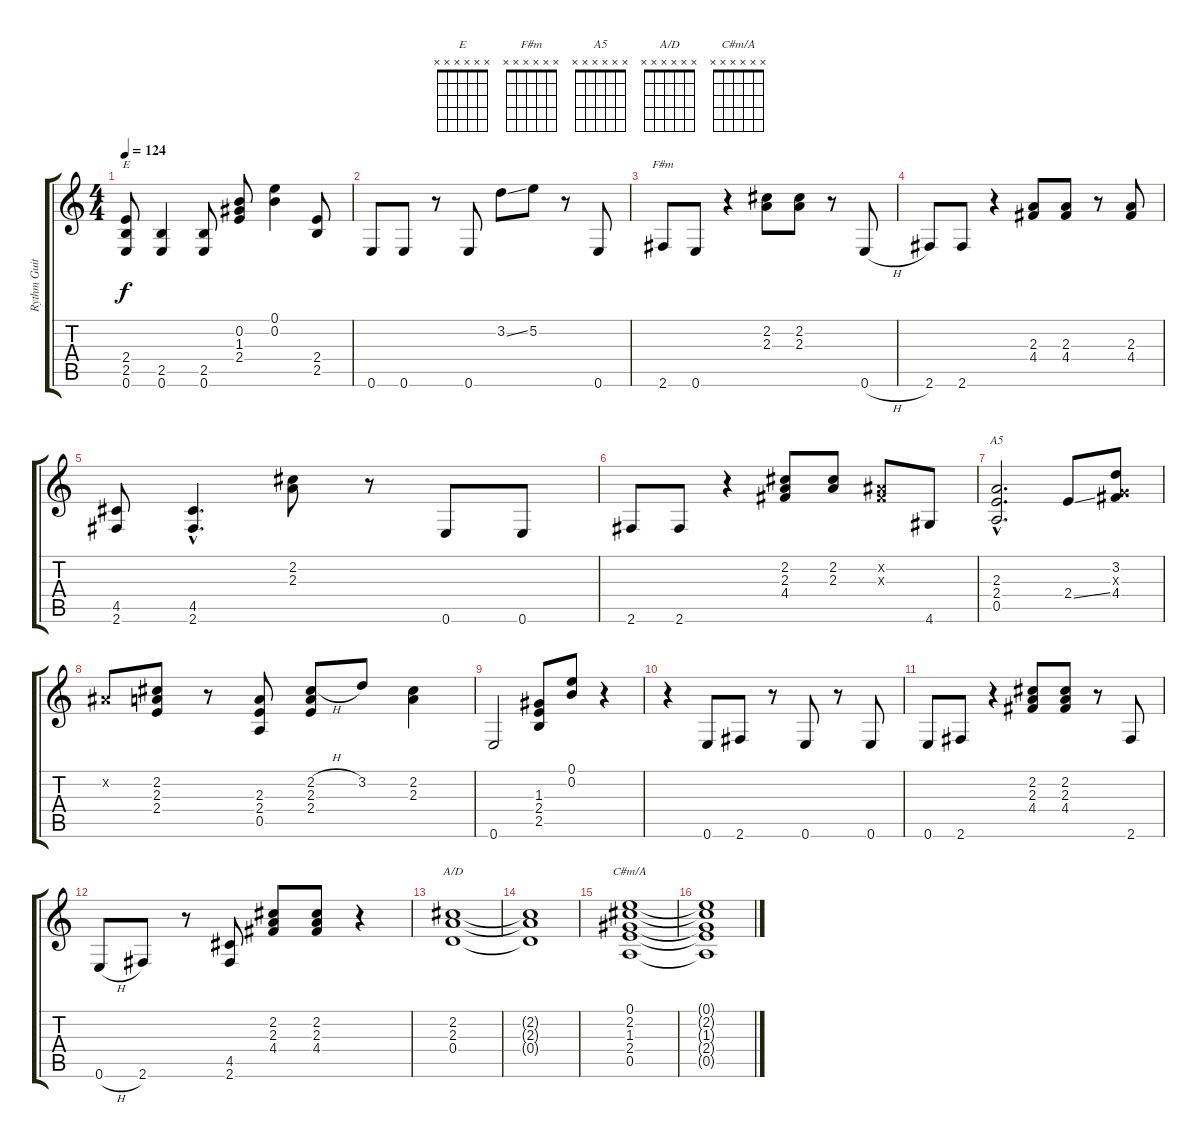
\track ("Rythm Guitar (Gilmour)" "Rythm Guit") {instrument electricguitarjazz}
\staff {score tabs}
\tuning (E4 B3 G3 D3 A2 E2) {hide}
\chord ("E" x x x x x x)
\chord ("F#m" x x x x x x)
\chord ("A5" x x x x x x)
\chord ("A/D" x x x x x x)
\chord ("C#m/A" x x x x x x)
\ts (4 4)
\tempo 124
\clef g2
\ks c
(2.4 2.5 0.6).8{ch "E" dy f} (2.5 0.6).4 (2.5 0.6).8 (0.2 1.3 2.4).8 (0.1 0.2).4 (2.4 2.5).8 |
0.6.8 0.6.8 r.8 0.6.8 3.2{ss}.8 5.2.8 r.8 0.6.8 |
2.6.8{ch "F#m"} 0.6.8 r.4 (2.2 2.3).8 (2.2 2.3).8 r.8 0.6{h}.8 |
2.6.8 2.6.8 r.4 (2.3 4.4).8 (2.3 4.4).8 r.8 (2.3 4.4).8 |
(4.5 2.6).8 (4.5{hac} 2.6{hac}).4{d} (2.2 2.3).8 r.8 0.6.8 0.6.8 |
2.6.8 2.6.8 r.4 (2.2 2.3 4.4).8 (2.2 2.3).8 (-1.2{x} -1.3{x}).8 4.6.8 |
(2.3{hac} 2.4{hac} 0.5{hac}).2{d ch "A5"} 2.4{ss}.8 (3.2 0.3{x} 4.4).8 |
-1.2{x}.8 (2.2 2.3 2.4).8 r.8 (2.3 2.4 0.5).8 (2.2{h} 2.3 2.4).8 3.2.8 (2.2 2.3).4 |
0.6.2 (1.3 2.4 2.5).8 (0.1 0.2).8 r.4 |
r.4 0.6.8 2.6.8 r.8 0.6.8 r.8 0.6.8 |
0.6.8 2.6.8 r.4 (2.2 2.3 4.4).8 (2.2 2.3 4.4).8 r.8 2.6.8 |
0.6{h}.8 2.6.8 r.8 (4.5 2.6).8 (2.2 2.3 4.4).8 (2.2 2.3 4.4).8 r.4 |
(2.2 2.3 0.4).1{ch "A/D"} |
(2.2{t} 2.3{t} 0.4{t}).1 |
(0.1 2.2 1.3 2.4 0.5).1{ch "C#m/A"} |
(0.1{t} 2.2{t} 1.3{t} 2.4{t} 0.5{t}).1
